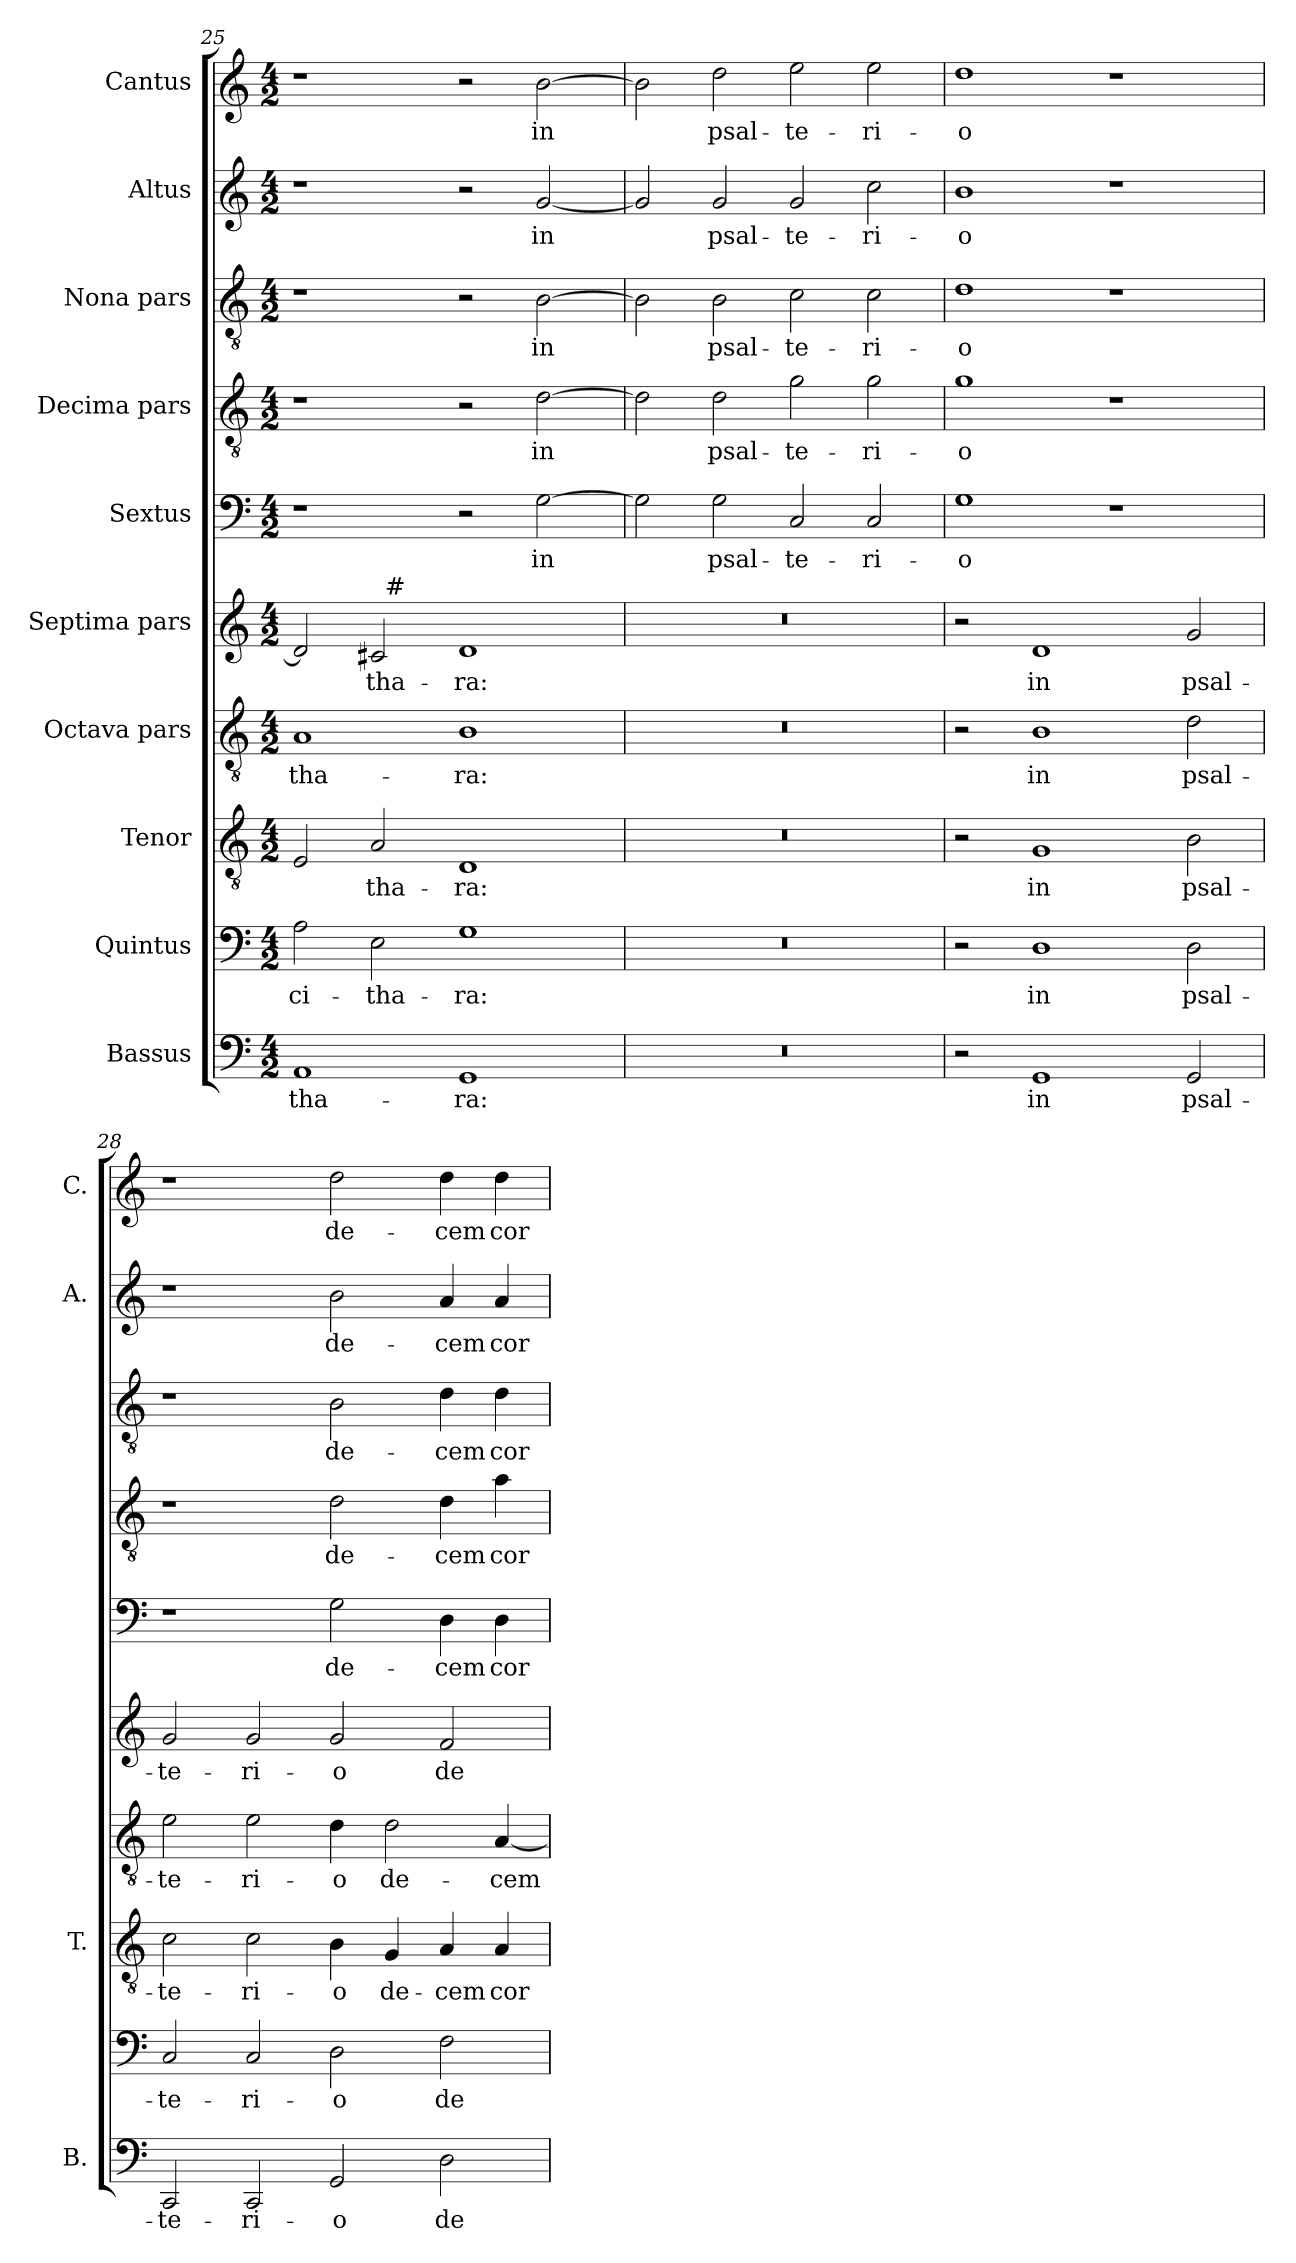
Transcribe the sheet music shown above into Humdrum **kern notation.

**kern	**text	**kern	**text	**kern	**text	**kern	**text	**kern	**text	**kern	**text	**kern	**text	**kern	**text	**kern	**text	**kern	**text
*part10	*part10	*part9	*part9	*part8	*part8	*part7	*part7	*part6	*part6	*part5	*part5	*part4	*part4	*part3	*part3	*part2	*part2	*part1	*part1
*staff10	*staff10	*staff9	*staff9	*staff8	*staff8	*staff7	*staff7	*staff6	*staff6	*staff5	*staff5	*staff4	*staff4	*staff3	*staff3	*staff2	*staff2	*staff1	*staff1
*I"Bassus	*	*I"Quintus	*	*I"Tenor	*	*I"Octava pars	*	*I"Septima pars	*	*I"Sextus	*	*I"Decima pars	*	*I"Nona pars	*	*I"Altus	*	*I"Cantus	*
*I'B.	*	*	*	*I'T.	*	*	*	*	*	*	*	*	*	*	*	*I'A.	*	*I'C.	*
*clefF4	*	*clefF4	*	*clefGv2	*	*clefGv2	*	*clefG2	*	*clefF4	*	*clefGv2	*	*clefGv2	*	*clefG2	*	*clefG2	*
*	*	*	*	*ITrd7c12	*	*ITrd7c12	*	*	*	*	*	*ITrd7c12	*	*ITrd7c12	*	*	*	*	*
*k[]	*	*k[]	*	*k[]	*	*k[]	*	*k[]	*	*k[]	*	*k[]	*	*k[]	*	*k[]	*	*k[]	*
*a:	*	*a:	*	*a:	*	*a:	*	*a:	*	*a:	*	*a:	*	*a:	*	*a:	*	*a:	*
*M4/2	*	*M4/2	*	*M4/2	*	*M4/2	*	*M4/2	*	*M4/2	*	*M4/2	*	*M4/2	*	*M4/2	*	*M4/2	*
=25	=25	=25	=25	=25	=25	=25	=25	=25	=25	=25	=25	=25	=25	=25	=25	=25	=25	=25	=25
!	!LO:LY:b	!	!LO:LY:b	!	!	!	!LO:LY:b	!	!	!	!	!	!	!	!	!	!	!	!
*	*	*	*	*	*	*	*	*^	*	*	*	*	*	*	*	*	*	*	*
1AA	-tha-	2A\	ci-	2EE/	.	1AA	-tha-	2d/]	2ryy	.	1r	.	1r	.	1r	.	1r	.	1r	.
!	!	!	!LO:LY:b	!	!LO:LY:b	!	!	!	!	!LO:LY:b	!	!	!	!	!	!	!	!	!	!
.	.	2E\	-tha-	2AA/	-tha-	.	.	2c#/	32ryy	-tha-	.	.	.	.	.	.	.	.	.	.
!	!	!	!	!	!	!	!	!	!LO:TX:a:t=#	!	!	!	!	!	!	!	!	!	!	!
.	.	.	.	.	.	.	.	.	1ryy	.	.	.	.	.	.	.	.	.	.	.
!	!LO:LY:b	!	!LO:LY:b	!	!LO:LY:b	!	!LO:LY:b	!	!	!LO:LY:b	!	!	!	!	!	!	!	!	!	!
1GG	-ra:	1G	-ra:	1DD	-ra:	1BB	-ra:	1d	.	-ra:	2r	.	2r	.	2r	.	2r	.	2r	.
!	!	!	!	!	!	!	!	!	!	!	!	!LO:LY:b	!	!LO:LY:b	!	!LO:LY:b	!	!LO:LY:b	!	!LO:LY:b
.	.	.	.	.	.	.	.	.	.	.	[>2G\	in	[>2D\	in	[>2BB\	in	[<2g/	in	[>2b\	in
.	.	.	.	.	.	.	.	.	4...ryy	.	.	.	.	.	.	.	.	.	.	.
!!LO:PB:g=z
=26	=26	=26	=26	=26	=26	=26	=26	=26	=26	=26	=26	=26	=26	=26	=26	=26	=26	=26	=26	=26
!LO:N:vis=1	!	!LO:N:vis=1	!	!LO:N:vis=1	!	!LO:N:vis=1	!	!LO:N:vis=1	!	!	!	!	!	!	!	!	!	!	!	!
*	*	*	*	*	*	*	*	*v	*v	*	*	*	*	*	*	*	*	*	*	*
0r	.	0r	.	0r	.	0r	.	0r	.	2G\]	.	2D\]	.	2BB\]	.	2g/]	.	2b\]	.
!	!	!	!	!	!	!	!	!	!	!	!LO:LY:b	!	!LO:LY:b	!	!LO:LY:b	!	!LO:LY:b	!	!LO:LY:b
.	.	.	.	.	.	.	.	.	.	2G\	psal-	2D\	psal-	2BB\	psal-	2g/	psal-	2dd\	psal-
!	!	!	!	!	!	!	!	!	!	!	!LO:LY:b	!	!LO:LY:b	!	!LO:LY:b	!	!LO:LY:b	!	!LO:LY:b
.	.	.	.	.	.	.	.	.	.	2C/	-te-	2G\	-te-	2C\	-te-	2g/	-te-	2ee\	-te-
!	!	!	!	!	!	!	!	!	!	!	!LO:LY:b	!	!LO:LY:b	!	!LO:LY:b	!	!LO:LY:b	!	!LO:LY:b
.	.	.	.	.	.	.	.	.	.	2C/	-ri-	2G\	-ri-	2C\	-ri-	2cc\	-ri-	2ee\	-ri-
=27	=27	=27	=27	=27	=27	=27	=27	=27	=27	=27	=27	=27	=27	=27	=27	=27	=27	=27	=27
!	!	!	!	!	!	!	!	!	!	!	!LO:LY:b	!	!LO:LY:b	!	!LO:LY:b	!	!LO:LY:b	!	!LO:LY:b
2r	.	2r	.	2r	.	2r	.	2r	.	1G	-o	1G	-o	1D	-o	1b	-o	1dd	-o
!	!LO:LY:b	!	!LO:LY:b	!	!LO:LY:b	!	!LO:LY:b	!	!LO:LY:b	!	!	!	!	!	!	!	!	!	!
1GG	in	1D	in	1GG	in	1BB	in	1d	in	.	.	.	.	.	.	.	.	.	.
.	.	.	.	.	.	.	.	.	.	1r	.	1r	.	1r	.	1r	.	1r	.
!	!LO:LY:b	!	!LO:LY:b	!	!LO:LY:b	!	!LO:LY:b	!	!LO:LY:b	!	!	!	!	!	!	!	!	!	!
2GG/	psal-	2D\	psal-	2BB\	psal-	2D\	psal-	2g/	psal-	.	.	.	.	.	.	.	.	.	.
=28	=28	=28	=28	=28	=28	=28	=28	=28	=28	=28	=28	=28	=28	=28	=28	=28	=28	=28	=28
!	!LO:LY:b	!	!LO:LY:b	!	!LO:LY:b	!	!LO:LY:b	!	!LO:LY:b	!	!	!	!	!	!	!	!	!	!
2CC/	-te-	2C/	-te-	2C\	-te-	2E\	-te-	2g/	-te-	1r	.	1r	.	1r	.	1r	.	1r	.
!	!LO:LY:b	!	!LO:LY:b	!	!LO:LY:b	!	!LO:LY:b	!	!LO:LY:b	!	!	!	!	!	!	!	!	!	!
2CC/	-ri-	2C/	-ri-	2C\	-ri-	2E\	-ri-	2g/	-ri-	.	.	.	.	.	.	.	.	.	.
!	!LO:LY:b	!	!LO:LY:b	!	!LO:LY:b	!	!LO:LY:b	!	!LO:LY:b	!	!LO:LY:b	!	!LO:LY:b	!	!LO:LY:b	!	!LO:LY:b	!	!LO:LY:b
2GG/	-o	2D\	-o	4BB\	-o	4D\	-o	2g/	-o	2G\	de-	2D\	de-	2BB\	de-	2b\	de-	2dd\	de-
!	!	!	!	!	!LO:LY:b	!	!LO:LY:b	!	!	!	!	!	!	!	!	!	!	!	!
.	.	.	.	4GG/	de-	2D\	de-	.	.	.	.	.	.	.	.	.	.	.	.
!	!LO:LY:b	!	!LO:LY:b	!	!LO:LY:b	!	!	!	!LO:LY:b	!	!LO:LY:b	!	!LO:LY:b	!	!LO:LY:b	!	!LO:LY:b	!	!LO:LY:b
2D\	de-	2F\	de-	4AA/	-cem	.	.	2f/	de-	4D\	-cem	4D\	-cem	4D\	-cem	4a/	-cem	4dd\	-cem
!	!	!	!	!	!LO:LY:b	!	!LO:LY:b	!	!	!	!LO:LY:b	!	!LO:LY:b	!	!LO:LY:b	!	!LO:LY:b	!	!LO:LY:b
.	.	.	.	4AA/	cor-	[<4AA/	-cem	.	.	4D\	cor-	4A\	cor-	4D\	cor-	4a/	cor-	4dd\	cor-
=	=	=	=	=	=	=	=	=	=	=	=	=	=	=	=	=	=	=	=
*-	*-	*-	*-	*-	*-	*-	*-	*-	*-	*-	*-	*-	*-	*-	*-	*-	*-	*-	*-
